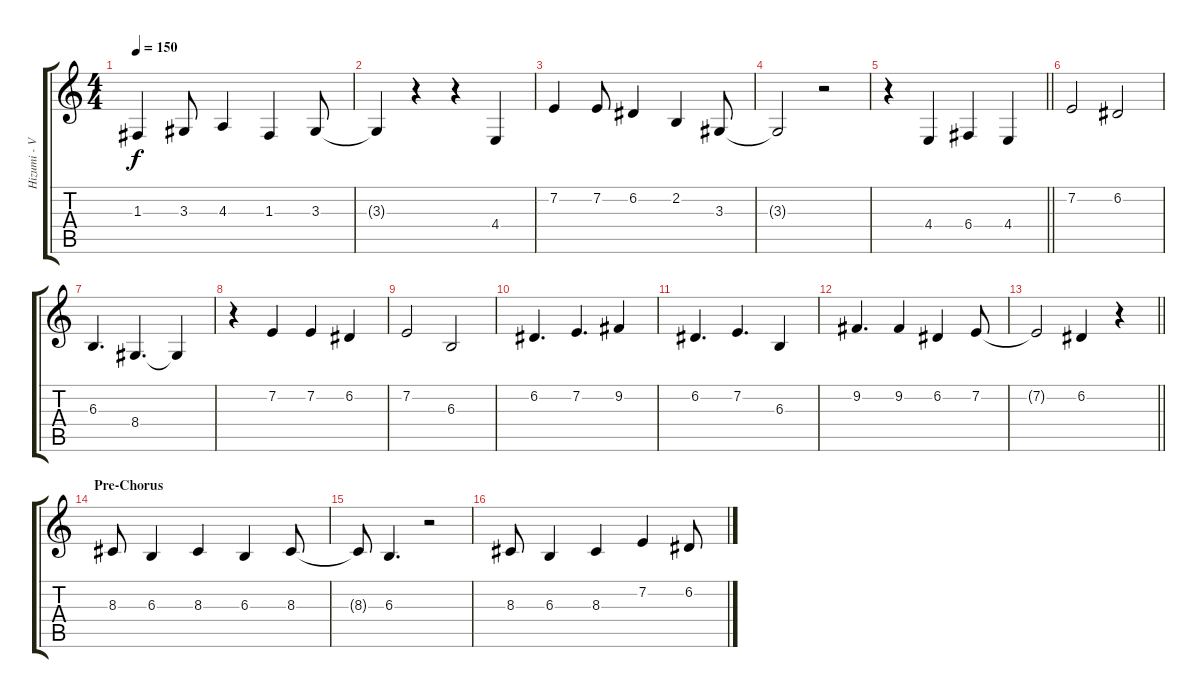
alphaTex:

\track ("Hizumi - Vocals" "Hizumi - V") {instrument lead6voice}
\staff {score tabs}
\tuning (D4 A3 F3 C3 G2 D2) {hide}
\ts (4 4)
\tempo 150
\clef g2
\ks c
1.3.4{dy f} 3.3.8 4.3.4 1.3.4 3.3.8 |
3.3{t}.4 r.4 r.4 4.4.4 |
7.2.4 7.2.8 6.2.4 2.2.4 3.3.8 |
3.3{t}.2 r.2 |
\barLineRight lightlight
r.4 4.4.4 6.4.4 4.4.4 |
\section ("" "")
7.2.2 6.2.2 |
6.3.4{d} 8.4.4{d} 8.4{t}.4 |
r.4 7.2.4 7.2.4 6.2.4 |
7.2.2 6.3.2 |
6.2.4{d} 7.2.4{d} 9.2.4 |
6.2.4{d} 7.2.4{d} 6.3.4 |
9.2.4{d} 9.2.4 6.2.4 7.2.8 |
\barLineRight lightlight
7.2{t}.2 6.2.4 r.4 |
\section ("" "Pre-Chorus")
8.3.8 6.3.4 8.3.4 6.3.4 8.3.8 |
8.3{t}.8 6.3.4{d} r.2 |
8.3.8 6.3.4 8.3.4 7.2.4 6.2.8
